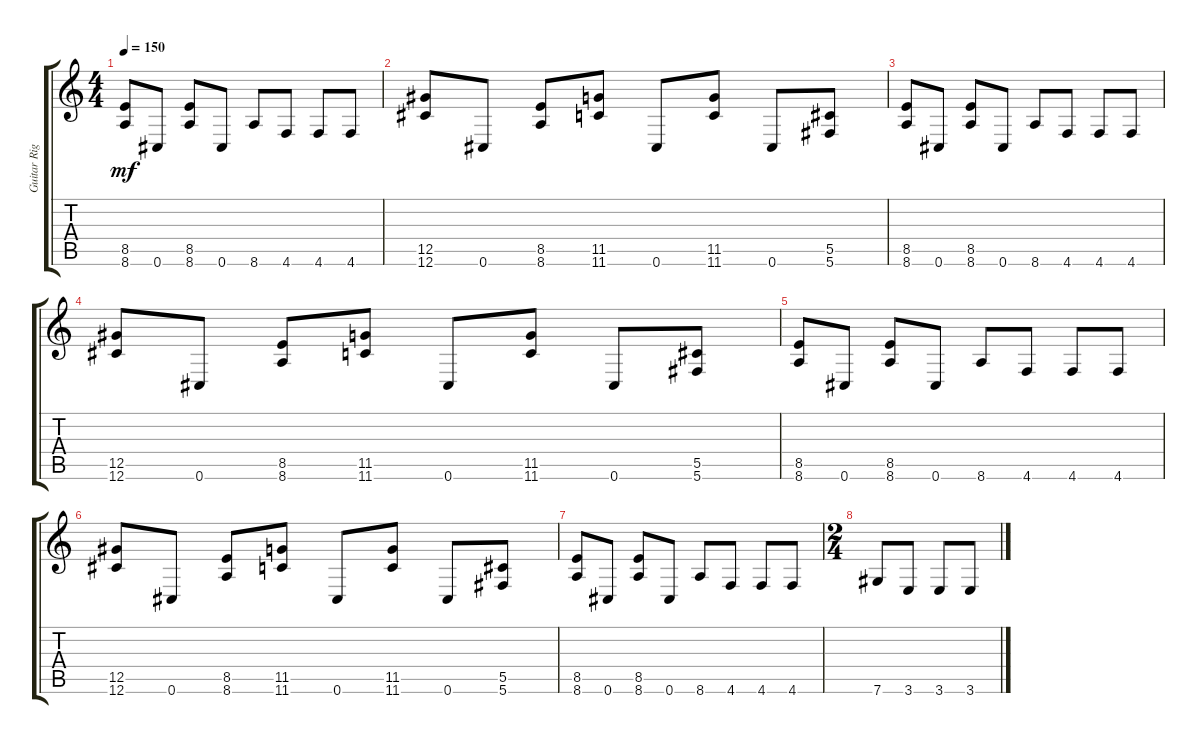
\track ("Guitar Right" "Guitar Rig") {instrument distortionguitar}
\staff {score tabs}
\tuning (Eb4 Bb3 Gb3 Db3 Ab2 Db2) {hide}
\ts (4 4)
\tempo 150
\clef g2
\ks c
(8.5 8.6).8{dy mf} 0.6.8 (8.5 8.6).8 0.6.8 8.6.8 4.6.8 4.6.8 4.6.8 |
(12.5 12.6).8 0.6.8 (8.5 8.6).8 (11.5 11.6).8 0.6.8 (11.5 11.6).8 0.6.8 (5.5 5.6).8 |
(8.5 8.6).8 0.6.8 (8.5 8.6).8 0.6.8 8.6.8 4.6.8 4.6.8 4.6.8 |
(12.5 12.6).8 0.6.8 (8.5 8.6).8 (11.5 11.6).8 0.6.8 (11.5 11.6).8 0.6.8 (5.5 5.6).8 |
(8.5 8.6).8 0.6.8 (8.5 8.6).8 0.6.8 8.6.8 4.6.8 4.6.8 4.6.8 |
(12.5 12.6).8 0.6.8 (8.5 8.6).8 (11.5 11.6).8 0.6.8 (11.5 11.6).8 0.6.8 (5.5 5.6).8 |
(8.5 8.6).8 0.6.8 (8.5 8.6).8 0.6.8 8.6.8 4.6.8 4.6.8 4.6.8 |
\ts (2 4)
7.6.8 3.6.8 3.6.8 3.6.8
